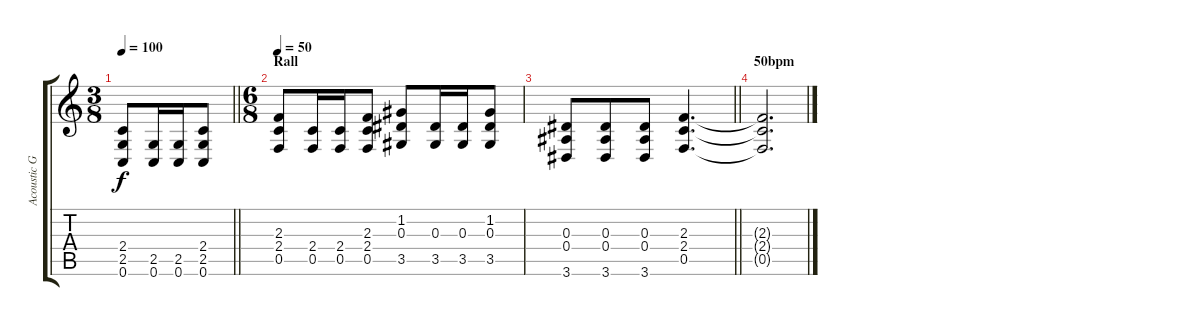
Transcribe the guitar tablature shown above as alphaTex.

\track ("Acoustic Guitar" "Acoustic G") {instrument acousticguitarsteel}
\staff {score tabs}
\tuning (C4 G3 Eb3 Bb2 F2 C2) {hide}
\ts (3 8)
\tempo 100
\clef g2
\barLineRight lightlight
\ks c
(2.4 2.5 0.6).8{dy f} (2.5 0.6).16 (2.5 0.6).16 (2.4 2.5 0.6).8 |
\ts (6 8)
\section ("" "Rall")
\tempo 50
(2.3 2.4 0.5).8 (2.4 0.5).16 (2.4 0.5).16 (2.3 2.4 0.5).8 (1.2 0.3 3.5).8 (0.3 3.5).16 (0.3 3.5).16 (1.2 0.3 3.5).8 |
\barLineRight lightlight
(0.3 0.4 3.6).8 (0.3 0.4 3.6).8 (0.3 0.4 3.6).8 (2.3 2.4 0.5).4{d} |
\section ("" "50bpm")
(2.3{t} 2.4{t} 0.5{t}).2{d}
